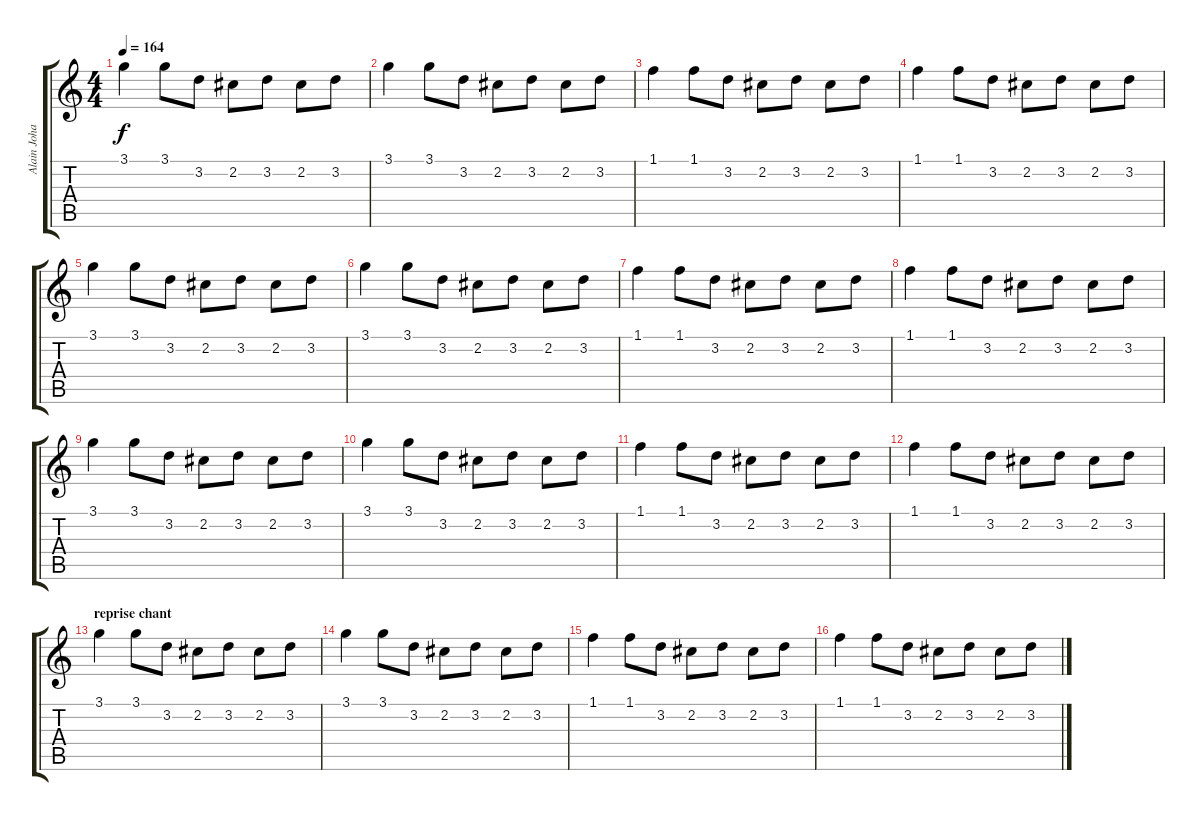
\track ("Alain Johannes - markxophone" "Alain Joha") {instrument banjo}
\staff {score tabs}
\tuning (E4 B3 G3 D3 A2 E2) {hide}
\displaytranspose 12
\ts (4 4)
\tempo 164
\clef g2
\ks c
3.1.4{dy f} 3.1.8 3.2.8 2.2.8 3.2.8 2.2.8 3.2.8 |
3.1.4 3.1.8 3.2.8 2.2.8 3.2.8 2.2.8 3.2.8 |
1.1.4 1.1.8 3.2.8 2.2.8 3.2.8 2.2.8 3.2.8 |
1.1.4 1.1.8 3.2.8 2.2.8 3.2.8 2.2.8 3.2.8 |
3.1.4 3.1.8 3.2.8 2.2.8 3.2.8 2.2.8 3.2.8 |
3.1.4 3.1.8 3.2.8 2.2.8 3.2.8 2.2.8 3.2.8 |
1.1.4 1.1.8 3.2.8 2.2.8 3.2.8 2.2.8 3.2.8 |
1.1.4 1.1.8 3.2.8 2.2.8 3.2.8 2.2.8 3.2.8 |
3.1.4 3.1.8 3.2.8 2.2.8 3.2.8 2.2.8 3.2.8 |
3.1.4 3.1.8 3.2.8 2.2.8 3.2.8 2.2.8 3.2.8 |
1.1.4 1.1.8 3.2.8 2.2.8 3.2.8 2.2.8 3.2.8 |
1.1.4 1.1.8 3.2.8 2.2.8 3.2.8 2.2.8 3.2.8 |
\section ("" "reprise chant")
3.1.4 3.1.8 3.2.8 2.2.8 3.2.8 2.2.8 3.2.8 |
3.1.4 3.1.8 3.2.8 2.2.8 3.2.8 2.2.8 3.2.8 |
1.1.4 1.1.8 3.2.8 2.2.8 3.2.8 2.2.8 3.2.8 |
1.1.4 1.1.8 3.2.8 2.2.8 3.2.8 2.2.8 3.2.8
